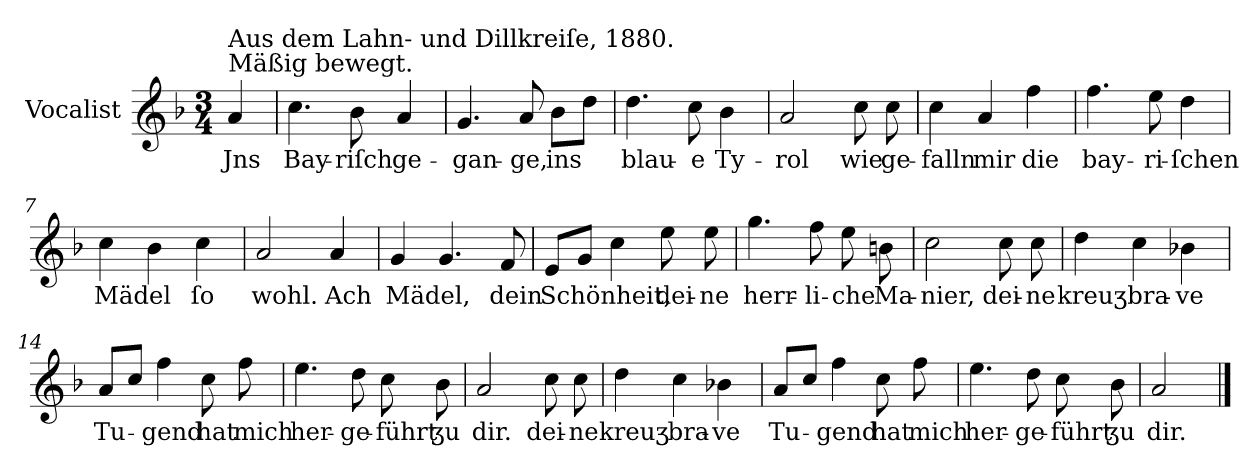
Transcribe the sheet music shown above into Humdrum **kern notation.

**kern	**text
*part1	*part1
*staff1	*staff1
*I"Vocalist	*
*k[b-]	*
*F:	*
*M3/4	*
=	=
!LO:TX:a:t=Mäßig bewegt.	!
!LO:TX:a:t=Aus dem Lahn- und Dillkreiſe, 1880.	!
4a	Jns
=1	=1
4.cc	Bay-
8b-	-riſch
4a	ge-
=2	=2
4.g	-gan-
8a	-ge,
8b-L	ins
8ddJ	.
=3	=3
4.dd	blau-
8cc	-e
4b-	Ty-
=4	=4
2a	-rol
8cc	wie
8cc	ge-
=5	=5
4cc	-falln
4a	mir
4ff	die
=6	=6
4.ff	bay-
8ee	-ri-
4dd	-ſchen
=7	=7
4cc	Mädel
4b-	.
4cc	ſo
=8	=8
2a	wohl.
4a	Ach
=9	=9
4g	Mädel,
4.g	.
8f	dein
=10	=10
8eL	Schönheit,
8gJ	.
4cc	.
8ee	dei-
8ee	-ne
=11	=11
4.gg	herr-
8ff	-li-
8ee	-che
8bn	Ma-
=12	=12
2cc	-nier,
8cc	dei-
8cc	-ne
=13	=13
4dd	kreuʒ-
4cc	-bra-
4b-X	-ve
=14	=14
8a/L	Tu-
8ccJ	.
4ff	-gend
8cc	hat
8ff	mich
=15	=15
4.ee	her-
8dd	-ge-
8cc	-führt
8b-	ʒu
=16	=16
2a	dir.
8cc	dei-
8cc	-ne
=17	=17
4dd	kreuʒ-
4cc	-bra-
4b-X	-ve
=18	=18
8a/L	Tu-
8ccJ	.
4ff	-gend
8cc	hat
8ff	mich
=19	=19
4.ee	her-
8dd	-ge-
8cc	-führt
8b-	ʒu
=20	=20
2a	dir.
==	==
*-	*-
